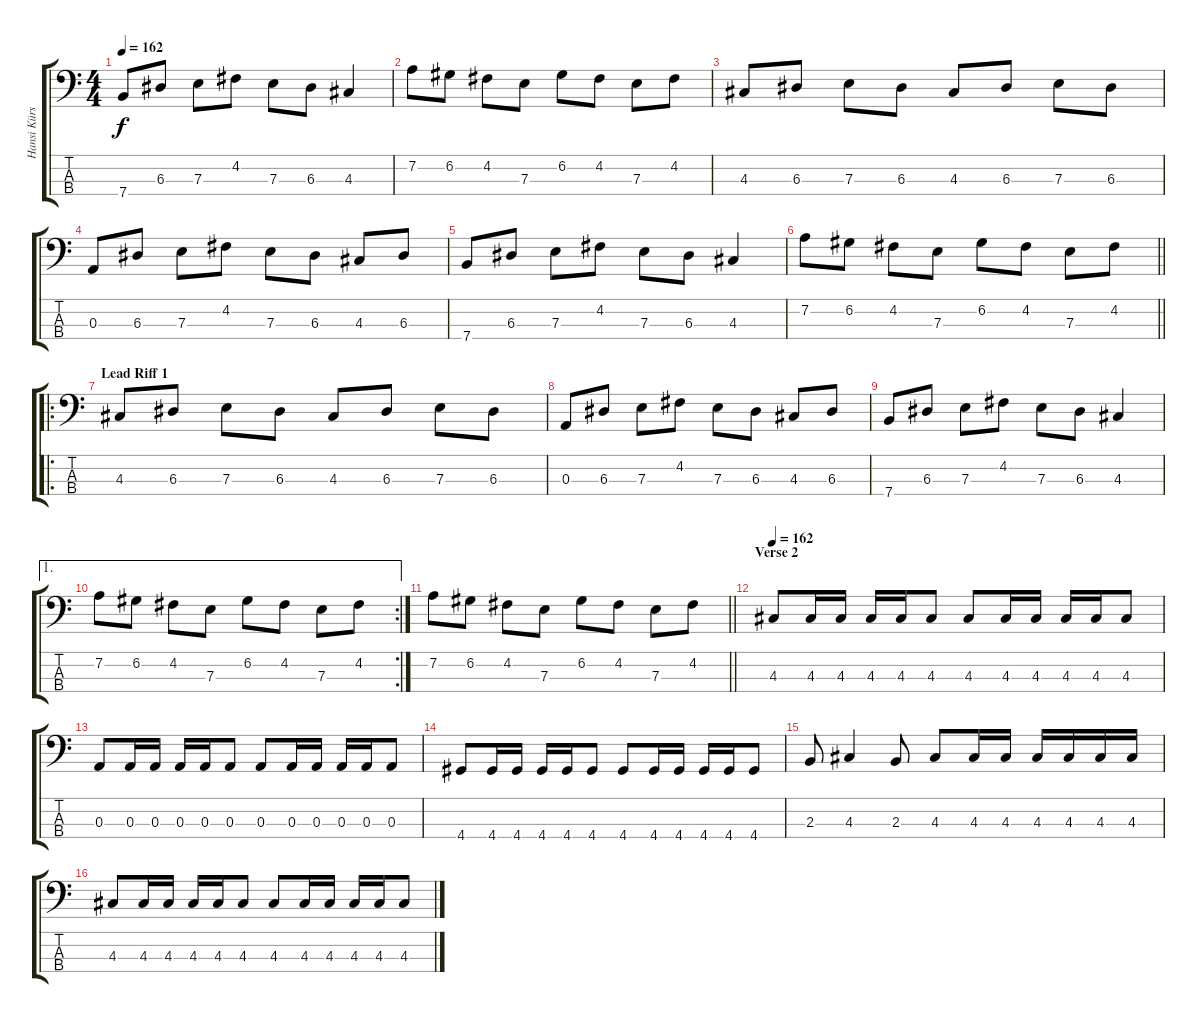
\track ("Hansi Kürsch" "Hansi Kürs") {instrument electricbasspick}
\staff {score tabs}
\tuning (G2 D2 A1 E1) {hide}
\ts (4 4)
\tempo 162
\clef f4
\ks c
7.4.8{dy f} 6.3.8 7.3.8 4.2.8 7.3.8 6.3.8 4.3.4 |
7.2.8 6.2.8 4.2.8 7.3.8 6.2.8 4.2.8 7.3.8 4.2.8 |
4.3.8 6.3.8 7.3.8 6.3.8 4.3.8 6.3.8 7.3.8 6.3.8 |
0.3.8 6.3.8 7.3.8 4.2.8 7.3.8 6.3.8 4.3.8 6.3.8 |
7.4.8 6.3.8 7.3.8 4.2.8 7.3.8 6.3.8 4.3.4 |
\barLineRight lightlight
7.2.8 6.2.8 4.2.8 7.3.8 6.2.8 4.2.8 7.3.8 4.2.8 |
\ro
\section ("" "Lead Riff 1")
4.3.8 6.3.8 7.3.8 6.3.8 4.3.8 6.3.8 7.3.8 6.3.8 |
0.3.8 6.3.8 7.3.8 4.2.8 7.3.8 6.3.8 4.3.8 6.3.8 |
7.4.8 6.3.8 7.3.8 4.2.8 7.3.8 6.3.8 4.3.4 |
\ae 1
\rc 2
7.2.8 6.2.8 4.2.8 7.3.8 6.2.8 4.2.8 7.3.8 4.2.8 |
\barLineRight lightlight
7.2.8 6.2.8 4.2.8 7.3.8 6.2.8 4.2.8 7.3.8 4.2.8 |
\section ("" "Verse 2")
\tempo 162
4.3.8 4.3.16 4.3.16 4.3.16 4.3.16 4.3.8 4.3.8 4.3.16 4.3.16 4.3.16 4.3.16 4.3.8 |
0.3.8 0.3.16 0.3.16 0.3.16 0.3.16 0.3.8 0.3.8 0.3.16 0.3.16 0.3.16 0.3.16 0.3.8 |
4.4.8 4.4.16 4.4.16 4.4.16 4.4.16 4.4.8 4.4.8 4.4.16 4.4.16 4.4.16 4.4.16 4.4.8 |
2.3.8 4.3.4 2.3.8 4.3.8 4.3.16 4.3.16 4.3.16 4.3.16 4.3.16 4.3.16 |
4.3.8 4.3.16 4.3.16 4.3.16 4.3.16 4.3.8 4.3.8 4.3.16 4.3.16 4.3.16 4.3.16 4.3.8
